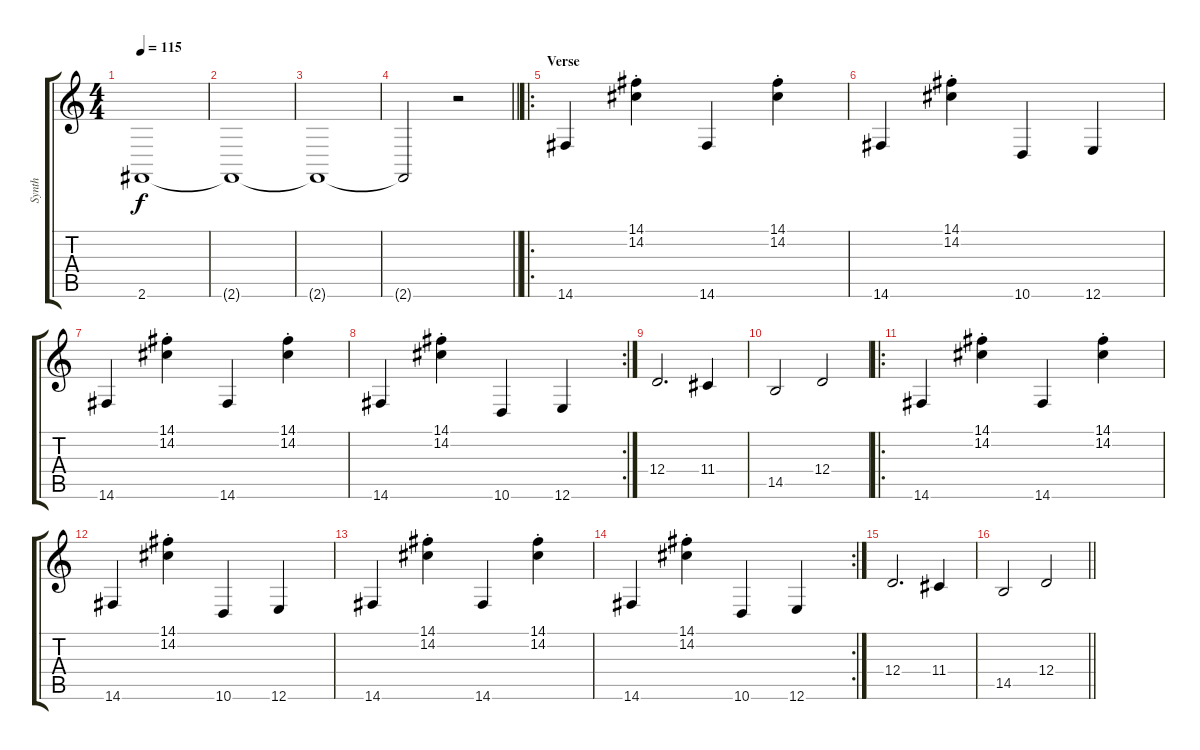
\track ("Synth" "Synth") {instrument stringensemble1}
\staff {score tabs}
\tuning (E4 B3 G3 D3 A2 E2) {hide}
\ts (4 4)
\tempo 115
\clef g2
\ks c
2.6{t}.1{dy f volume 0} |
2.6{t}.1 |
2.6{t}.1 |
\barLineRight lightlight
2.6{t}.2 r.2{volume 12} |
\ro
\section ("" "Verse")
14.6.4 (14.1{st} 14.2{st}).4 14.6.4 (14.1{st} 14.2{st}).4 |
14.6.4 (14.1{st} 14.2{st}).4 10.6.4 12.6.4 |
14.6.4 (14.1{st} 14.2{st}).4 14.6.4 (14.1{st} 14.2{st}).4 |
\rc 2
14.6.4 (14.1{st} 14.2{st}).4 10.6.4 12.6.4 |
12.4.2{d} 11.4.4 |
14.5.2 12.4.2 |
\ro
14.6.4 (14.1{st} 14.2{st}).4 14.6.4 (14.1{st} 14.2{st}).4 |
14.6.4 (14.1{st} 14.2{st}).4 10.6.4 12.6.4 |
14.6.4 (14.1{st} 14.2{st}).4 14.6.4 (14.1{st} 14.2{st}).4 |
\rc 2
14.6.4 (14.1{st} 14.2{st}).4 10.6.4 12.6.4 |
12.4.2{d} 11.4.4 |
\barLineRight lightlight
14.5.2 12.4.2
